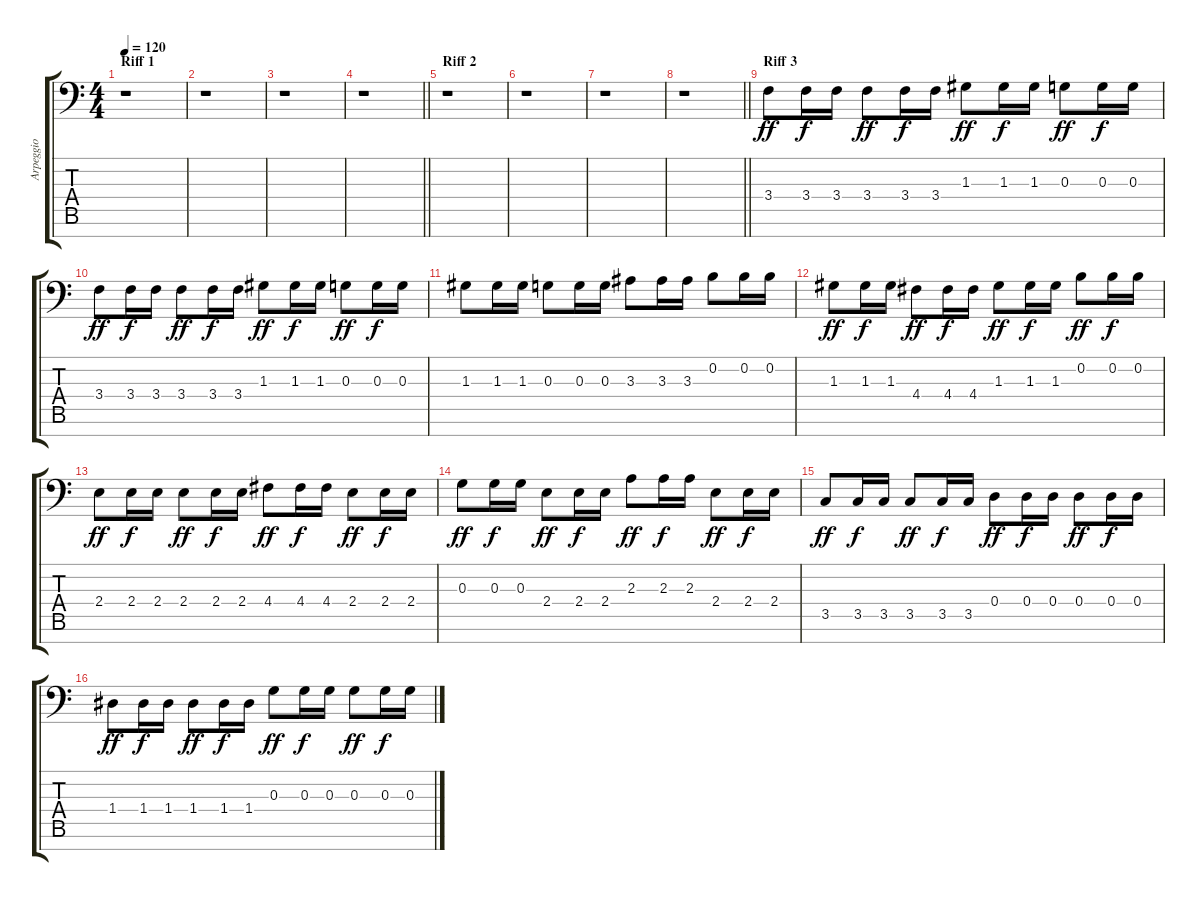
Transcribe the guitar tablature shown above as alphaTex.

\track ("Arpeggio" "Arpeggio") {instrument lead2sawtooth}
\staff {score tabs}
\tuning (C8 B3 G3 D3 A2 E2 C-1) {hide}
\ts (4 4)
\section ("" "Riff 1")
\tempo 120
\clef f4
\ks c
r.1{dy ff} |
r.1 |
r.1 |
\barLineRight lightlight
r.1 |
\section ("" "Riff 2")
r.1 |
r.1 |
r.1 |
\barLineRight lightlight
r.1 |
\section ("" "Riff 3")
3.4.8 3.4.16{dy f} 3.4.16 3.4.8{dy ff} 3.4.16{dy f} 3.4.16 1.3.8{dy ff} 1.3.16{dy f} 1.3.16 0.3.8{dy ff} 0.3.16{dy f} 0.3.16 |
3.4.8{dy ff} 3.4.16{dy f} 3.4.16 3.4.8{dy ff} 3.4.16{dy f} 3.4.16 1.3.8{dy ff} 1.3.16{dy f} 1.3.16 0.3.8{dy ff} 0.3.16{dy f} 0.3.16 |
1.3.8 1.3.16 1.3.16 0.3.8 0.3.16 0.3.16 3.3.8 3.3.16 3.3.16 0.2.8 0.2.16 0.2.16 |
1.3.8{dy ff} 1.3.16{dy f} 1.3.16 4.4.8{dy ff} 4.4.16{dy f} 4.4.16 1.3.8{dy ff} 1.3.16{dy f} 1.3.16 0.2.8{dy ff} 0.2.16{dy f} 0.2.16 |
2.4.8{dy ff} 2.4.16{dy f} 2.4.16 2.4.8{dy ff} 2.4.16{dy f} 2.4.16 4.4.8{dy ff} 4.4.16{dy f} 4.4.16 2.4.8{dy ff} 2.4.16{dy f} 2.4.16 |
0.3.8{dy ff} 0.3.16{dy f} 0.3.16 2.4.8{dy ff} 2.4.16{dy f} 2.4.16 2.3.8{dy ff} 2.3.16{dy f} 2.3.16 2.4.8{dy ff} 2.4.16{dy f} 2.4.16 |
3.5.8{dy ff} 3.5.16{dy f} 3.5.16 3.5.8{dy ff} 3.5.16{dy f} 3.5.16 0.4.8{dy ff} 0.4.16{dy f} 0.4.16 0.4.8{dy ff} 0.4.16{dy f} 0.4.16 |
1.4.8{dy ff} 1.4.16{dy f} 1.4.16 1.4.8{dy ff} 1.4.16{dy f} 1.4.16 0.3.8{dy ff} 0.3.16{dy f} 0.3.16 0.3.8{dy ff} 0.3.16{dy f} 0.3.16
